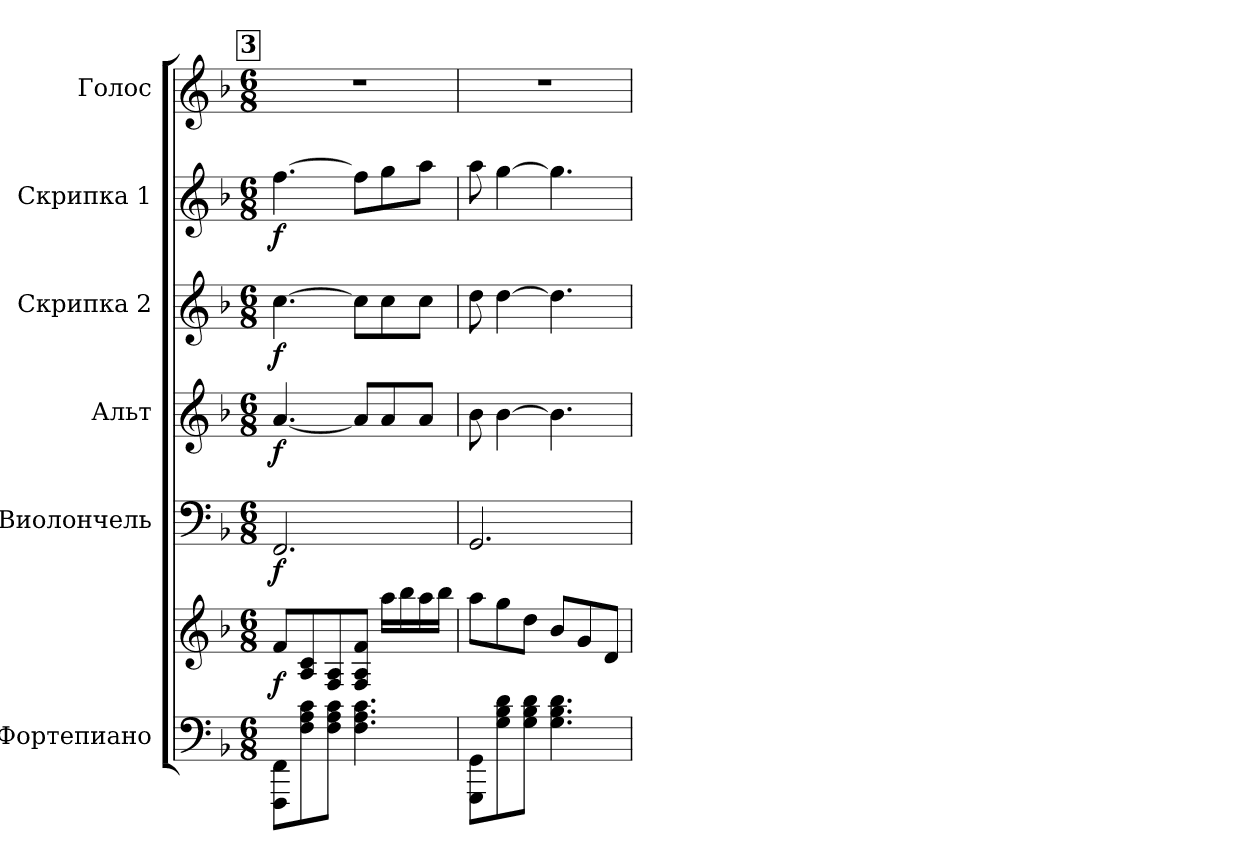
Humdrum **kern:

**kern	**kern	**dynam	**kern	**dynam	**kern	**dynam	**kern	**dynam	**kern	**dynam	**kern
*part6	*part6	*part6	*part5	*part5	*part4	*part4	*part3	*part3	*part2	*part2	*part1
*staff7	*staff6	*staff6/7	*staff5	*staff5	*staff4	*staff4	*staff3	*staff3	*staff2	*staff2	*staff1
*I"Фортепиано	*	*	*I"Виолончель	*	*I"Альт	*	*I"Скрипка 2	*	*I"Скрипка 1	*	*I"Голос
*clefF4	*clefG2	*	*clefF4	*	*clefG2	*	*clefG2	*	*clefG2	*	*clefG2
*k[b-]	*k[b-]	*	*k[b-]	*	*k[b-]	*	*k[b-]	*	*k[b-]	*	*k[b-]
*F:	*F:	*	*F:	*	*F:	*	*F:	*	*F:	*	*F:
*M6/8	*M6/8	*	*M6/8	*	*M6/8	*	*M6/8	*	*M6/8	*	*M6/8
!!LO:REH:place=s1:B:color=#000000:enc=box:fs=8.7697:t=3
=33	=33	=33	=33	=33	=33	=33	=33	=33	=33	=33	=33
!	!	!	!	!	!	!	!	!	!	!	!LO:N:vis=1
8FFFi\ 8FFiL	8fi/L	f	2.FFi/	f	[<4.ai/	f	[>4.cci\	f	[>4.ffi\	f	2.r
8Fi\ 8Ai 8ci	8Ai/ 8ci	.	.	.	.	.	.	.	.	.	.
8Fi\ 8Ai 8ciJ	8Fi/ 8Ai	.	.	.	.	.	.	.	.	.	.
4.Fi\ 4.Ai 4.ci	8Fi/ 8Ai 8fiJ	.	.	.	8ai/L]	.	8cci\L]	.	8ffi\L]	.	.
.	16aai\LL	.	.	.	8ai/	.	8cci\	.	8ggi\	.	.
.	16bb-i\	.	.	.	.	.	.	.	.	.	.
.	16aai\	.	.	.	8ai/J	.	8cci\J	.	8aai\J	.	.
.	16bb-i\JJ	.	.	.	.	.	.	.	.	.	.
!!LO:LB:g=z
=34	=34	=34	=34	=34	=34	=34	=34	=34	=34	=34	=34
!	!	!	!	!	!	!	!	!	!	!	!LO:N:vis=1
8GGGi\ 8GGiL	8aai\L	.	2.GGi/	.	8b-i\	.	8ddi\	.	8aai\	.	2.r
8Gi\ 8B-i 8di	8ggi\	.	.	.	[>4b-i\	.	[>4ddi\	.	[>4ggi\	.	.
8Gi\ 8B-i 8diJ	8ddi\J	.	.	.	.	.	.	.	.	.	.
4.Gi\ 4.B-i 4.di	8b-i/L	.	.	.	4.b-i\]	.	4.ddi\]	.	4.ggi\]	.	.
.	8gi/	.	.	.	.	.	.	.	.	.	.
.	8di/J	.	.	.	.	.	.	.	.	.	.
=	=	=	=	=	=	=	=	=	=	=	=
*-	*-	*-	*-	*-	*-	*-	*-	*-	*-	*-	*-
